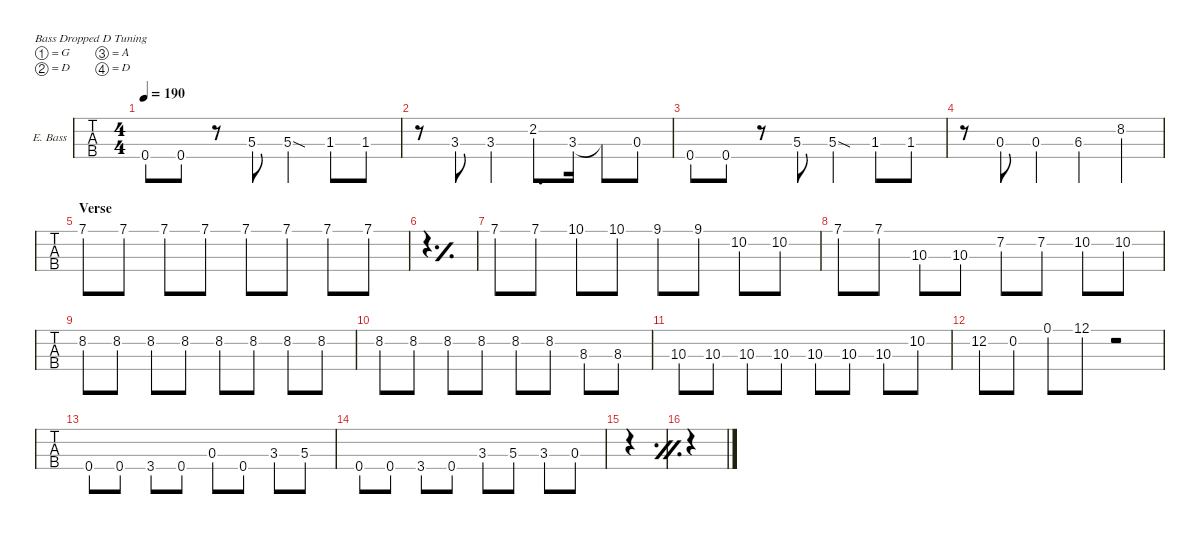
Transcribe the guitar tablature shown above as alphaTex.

\defaultSystemsLayout 4
\hideDynamics
\bracketExtendMode nobrackets
\firstSystemTrackNameOrientation horizontal
\track ("Ele. Bass" "E. Bass") {defaultSystemsLayout 4 instrument electricbassfinger}
\staff {tabs}
\tuning (G2 D2 A1 D1)
\ts (4 4)
\tempo 190
\clef f4
\scale
0.284855
\ks dminor
0.4{acc forcenatural}.8{dy f} 0.4{acc forcenatural}.8 r.8 5.3{acc forcenatural}.8 5.3{sod acc forcenatural}.4 1.3{acc b}.8 1.3{acc b}.8 |
\scale
0.238382 r.8 3.3{acc forcenatural}.8 3.3{st acc forcenatural}.4 2.2{acc forcenatural}.8{d} 3.3{acc forcenatural}.16{beam split} 3.3{t acc forcenatural}.8{beam merge} 0.3{acc forcenatural}.8 |
\scale
0.238381 0.4{acc forcenatural}.8 0.4{acc forcenatural}.8 r.8 5.3{acc forcenatural}.8 5.3{sod acc forcenatural}.4 1.3{acc b}.8 1.3{acc b}.8 |
\scale
0.238382 r.8 0.3{acc forcenatural}.8 0.3{acc forcenatural}.4 6.3{acc b}.4 8.2{acc b}.4 |
\section ("" "Verse")
\scale
0.284855 7.1{acc forcenatural}.8 7.1{acc forcenatural}.8 7.1{acc forcenatural}.8 7.1{acc forcenatural}.8 7.1{acc forcenatural}.8 7.1{acc forcenatural}.8 7.1{acc forcenatural}.8 7.1{acc forcenatural}.8 |
\simile simple
\scale
0.238381 |
\simile none
\scale
0.238382 7.1{acc forcenatural}.8 7.1{acc forcenatural}.8 10.1{acc forcenatural}.8 10.1{acc forcenatural}.8 9.1{acc forcenatural}.8 9.1{acc forcenatural}.8 10.2{acc forcenatural}.8 10.2{acc forcenatural}.8 |
\scale
0.238382 7.1{acc forcenatural}.8 7.1{acc forcenatural}.8 10.3{acc forcenatural}.8 10.3{acc forcenatural}.8 7.2{acc forcenatural}.8 7.2{acc forcenatural}.8 10.2{acc forcenatural}.8 10.2{acc forcenatural}.8 |
\scale
0.284855 8.2{acc b}.8 8.2{acc b}.8 8.2{acc b}.8 8.2{acc b}.8 8.2{acc b}.8 8.2{acc b}.8 8.2{acc b}.8 8.2{acc b}.8 |
\scale
0.238382 8.2{acc b}.8 8.2{acc b}.8 8.2{acc b}.8 8.2{acc b}.8 8.2{acc b}.8 8.2{acc b}.8 8.3{acc forcenatural}.8 8.3{acc forcenatural}.8 |
\scale
0.238381 10.3{acc forcenatural}.8 10.3{acc forcenatural}.8 10.3{acc forcenatural}.8 10.3{acc forcenatural}.8 10.3{acc forcenatural}.8 10.3{acc forcenatural}.8 10.3{acc forcenatural}.8 10.2{acc forcenatural}.8 |
\scale
0.238382 12.2{acc forcenatural}.8 0.2{acc forcenatural}.8 0.1{acc forcenatural}.8 12.1{acc forcenatural}.8 r.2 |
\scale
0.284855 0.4{acc forcenatural}.8 0.4{acc forcenatural}.8 3.4{acc forcenatural}.8 0.4{acc forcenatural}.8 0.3{acc forcenatural}.8 0.4{acc forcenatural}.8 3.3{acc forcenatural}.8 5.3{acc forcenatural}.8 |
\scale
0.238382 0.4{acc forcenatural}.8 0.4{acc forcenatural}.8 3.4{acc forcenatural}.8 0.4{acc forcenatural}.8 3.3{acc forcenatural}.8 5.3{acc forcenatural}.8 3.3{acc forcenatural}.8 0.3{acc forcenatural}.8 |
\simile firstofdouble
\scale
0.238381 |
\simile secondofdouble
\scale
0.238382
